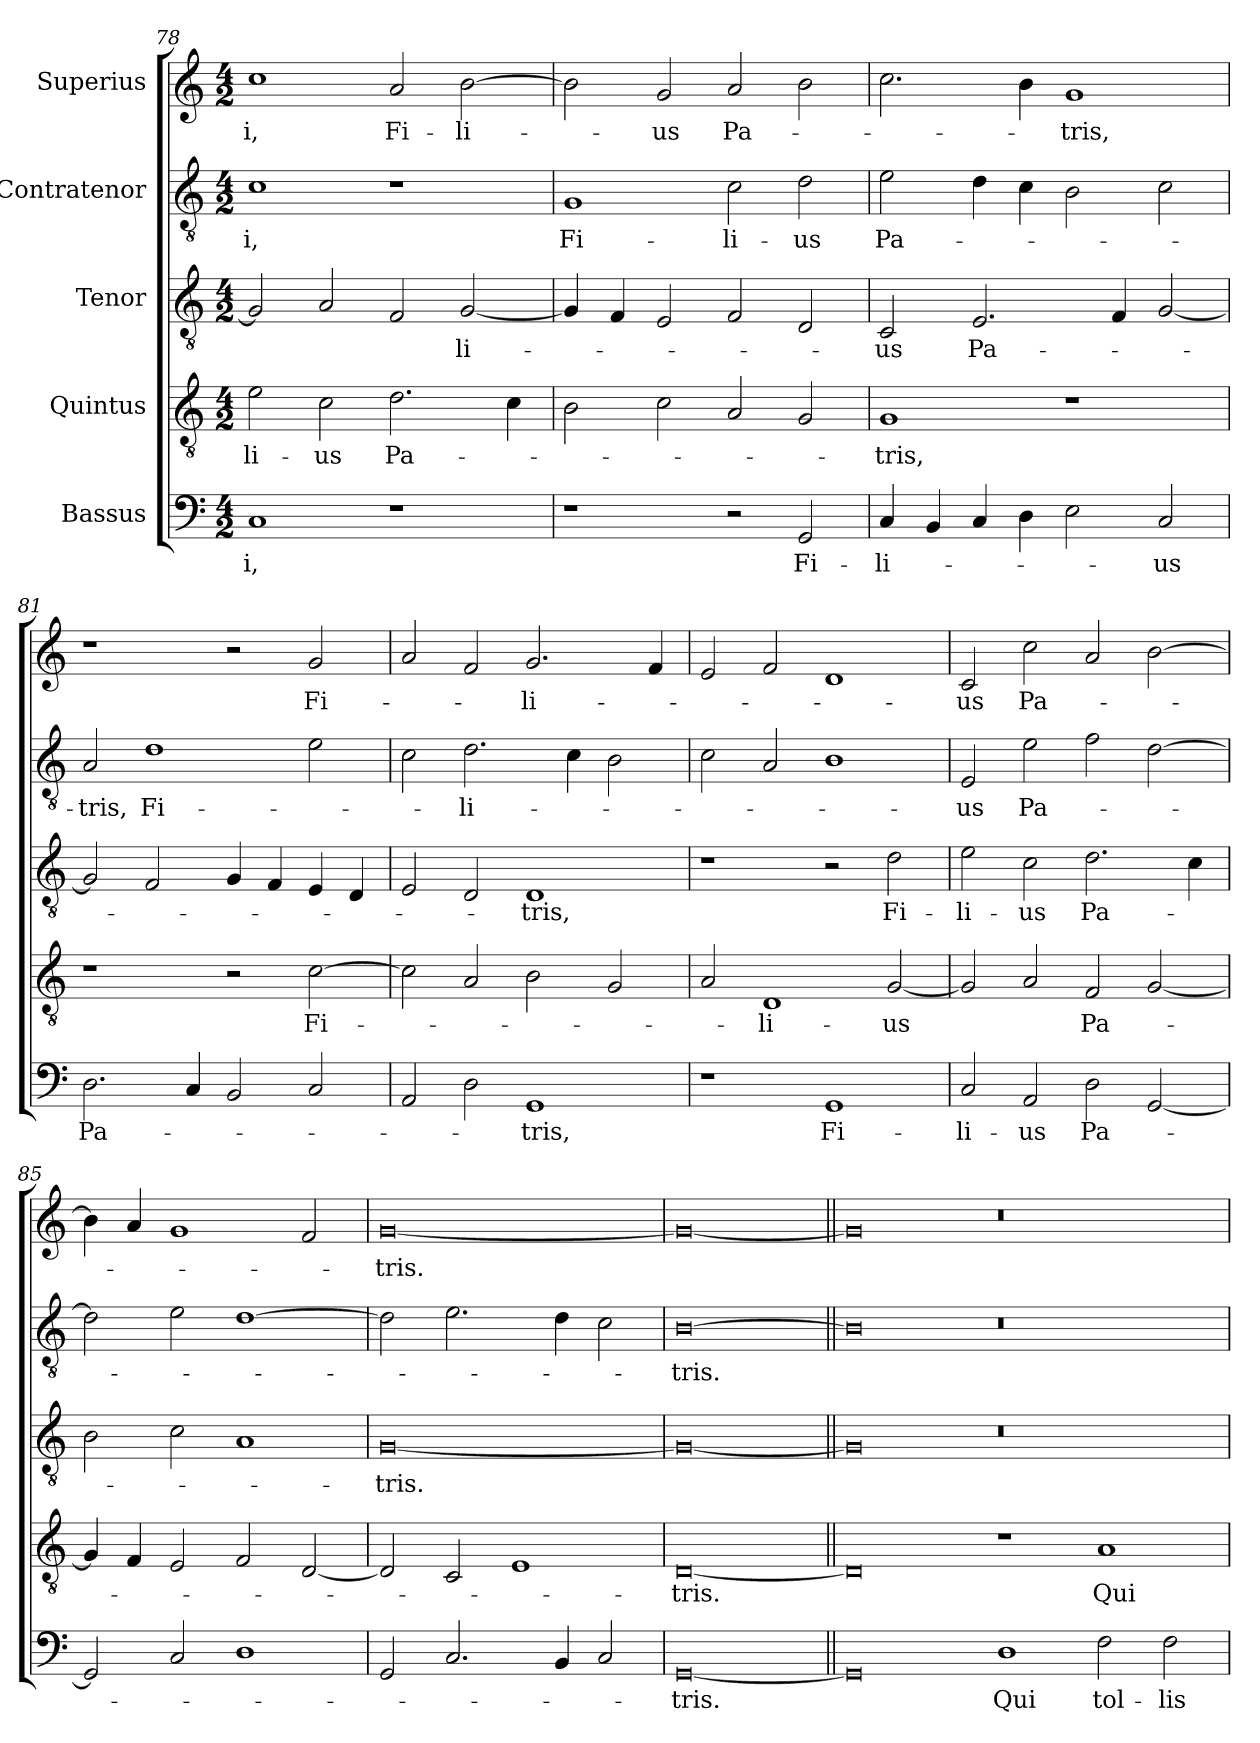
**kern	**text	**kern	**text	**kern	**text	**kern	**text	**kern	**text
*part5	*part5	*part4	*part4	*part3	*part3	*part2	*part2	*part1	*part1
*staff5	*staff5	*staff4	*staff4	*staff3	*staff3	*staff2	*staff2	*staff1	*staff1
*I"Bassus	*	*I"Quintus	*	*I"Tenor	*	*I"Contratenor	*	*I"Superius	*
*clefF4	*	*clefGv2	*	*clefGv2	*	*clefGv2	*	*clefG2	*
*k[]	*	*k[]	*	*k[]	*	*k[]	*	*k[]	*
*M4/2	*	*M4/2	*	*M4/2	*	*M4/2	*	*M4/2	*
=78	=78	=78	=78	=78	=78	=78	=78	=78	=78
1C/	-i,	2e\	-li-	2G/]	.	1c\	-i,	1cc\	-i,
.	.	2c\	-us	2A/	.	.	.	.	.
1r	.	2.d\	Pa-	2F/	.	1r	.	2a/	Fi-
.	.	.	.	[2G/	-li-	.	.	[2b\	-li-
.	.	4c\	.	.	.	.	.	.	.
=79	=79	=79	=79	=79	=79	=79	=79	=79	=79
1r	.	2B\	.	4G/]	.	1G/	Fi-	2b\]	.
.	.	.	.	4F/	.	.	.	.	.
.	.	2c\	.	2E/	.	.	.	2g/	-us
2r	.	2A/	.	2F/	.	2c\	-li-	2a/	Pa-
2GG/	Fi-	2G/	.	2D/	.	2d\	-us	2b\	.
=80	=80	=80	=80	=80	=80	=80	=80	=80	=80
4C/	-li-	1G/	-tris,	2C/	-us	2e\	Pa-	2.cc\	.
4BB/	.	.	.	.	.	.	.	.	.
4C/	.	.	.	2.E/	Pa-	4d\	.	.	.
4D\	.	.	.	.	.	4c\	.	4b\	.
2E\	.	1r	.	.	.	2B\	.	1g/	-tris,
.	.	.	.	4F/	.	.	.	.	.
2C/	-us	.	.	[2G/	.	2c\	.	.	.
=81	=81	=81	=81	=81	=81	=81	=81	=81	=81
2.D\	Pa-	1r	.	2G/]	.	2A/	-tris,	1r	.
.	.	.	.	2F/	.	1d/	Fi-	.	.
4C/	.	.	.	.	.	.	.	.	.
2BB/	.	2r	.	4G/	.	.	.	2r	.
.	.	.	.	4F/	.	.	.	.	.
2C/	.	[2c\	Fi-	4E/	.	2e\	.	2g/	Fi-
.	.	.	.	4D/	.	.	.	.	.
=82	=82	=82	=82	=82	=82	=82	=82	=82	=82
2AA/	.	2c\]	.	2E/	.	2c\	.	2a/	.
2D\	.	2A/	.	2D/	.	2.d\	-li-	2f/	.
1GG/	-tris,	2B\	.	1D/	-tris,	.	.	2.g/	-li-
.	.	.	.	.	.	4c\	.	.	.
.	.	2G/	.	.	.	2B\	.	.	.
.	.	.	.	.	.	.	.	4f/	.
=83	=83	=83	=83	=83	=83	=83	=83	=83	=83
1r	.	2A/	.	1r	.	2c\	.	2e/	.
.	.	1D/	-li-	.	.	2A/	.	2f/	.
1GG/	Fi-	.	.	2r	.	1B\	.	1d/	.
.	.	[2G/	-us	2d\	Fi-	.	.	.	.
=84	=84	=84	=84	=84	=84	=84	=84	=84	=84
2C/	-li-	2G/]	.	2e\	-li-	2E/	-us	2c/	-us
2AA/	-us	2A/	.	2c\	-us	2e\	Pa-	2cc\	Pa-
2D\	Pa-	2F/	Pa-	2.d\	Pa-	2f\	.	2a/	.
[2GG/	.	[2G/	.	.	.	[2d\	.	[2b\	.
.	.	.	.	4c\	.	.	.	.	.
=85	=85	=85	=85	=85	=85	=85	=85	=85	=85
2GG/]	.	4G/]	.	2B\	.	2d\]	.	4b\]	.
.	.	4F/	.	.	.	.	.	4a/	.
2C/	.	2E/	.	2c\	.	2e\	.	1g/	.
1D\	.	2F/	.	1A/	.	[1d\	.	.	.
.	.	[2D/	.	.	.	.	.	2f/	.
=86	=86	=86	=86	=86	=86	=86	=86	=86	=86
2GG/	.	2D/]	.	[0G/	-tris.	2d\]	.	[0g/	-tris.
2.C/	.	2C/	.	.	.	2.e\	.	.	.
.	.	1E/	.	.	.	.	.	.	.
4BB/	.	.	.	.	.	4d\	.	.	.
2C/	.	.	.	.	.	2c\	.	.	.
=87	=87	=87	=87	=87	=87	=87	=87	=87	=87
[0GG/	-tris.	[0D/	-tris.	0G/_	.	[0B\	-tris.	0g/_	.
=88||	=88||	=88||	=88||	=88||	=88||	=88||	=88||	=88||	=88||
0GG/]	.	0D/]	.	0G/]	.	0B\]	.	0g/]	.
1D\	Qui	1r	.	0r	.	0r	.	0r	.
2F\	tol-	1A/	Qui	.	.	.	.	.	.
2F\	-lis	.	.	.	.	.	.	.	.
=	=	=	=	=	=	=	=	=	=
*-	*-	*-	*-	*-	*-	*-	*-	*-	*-
